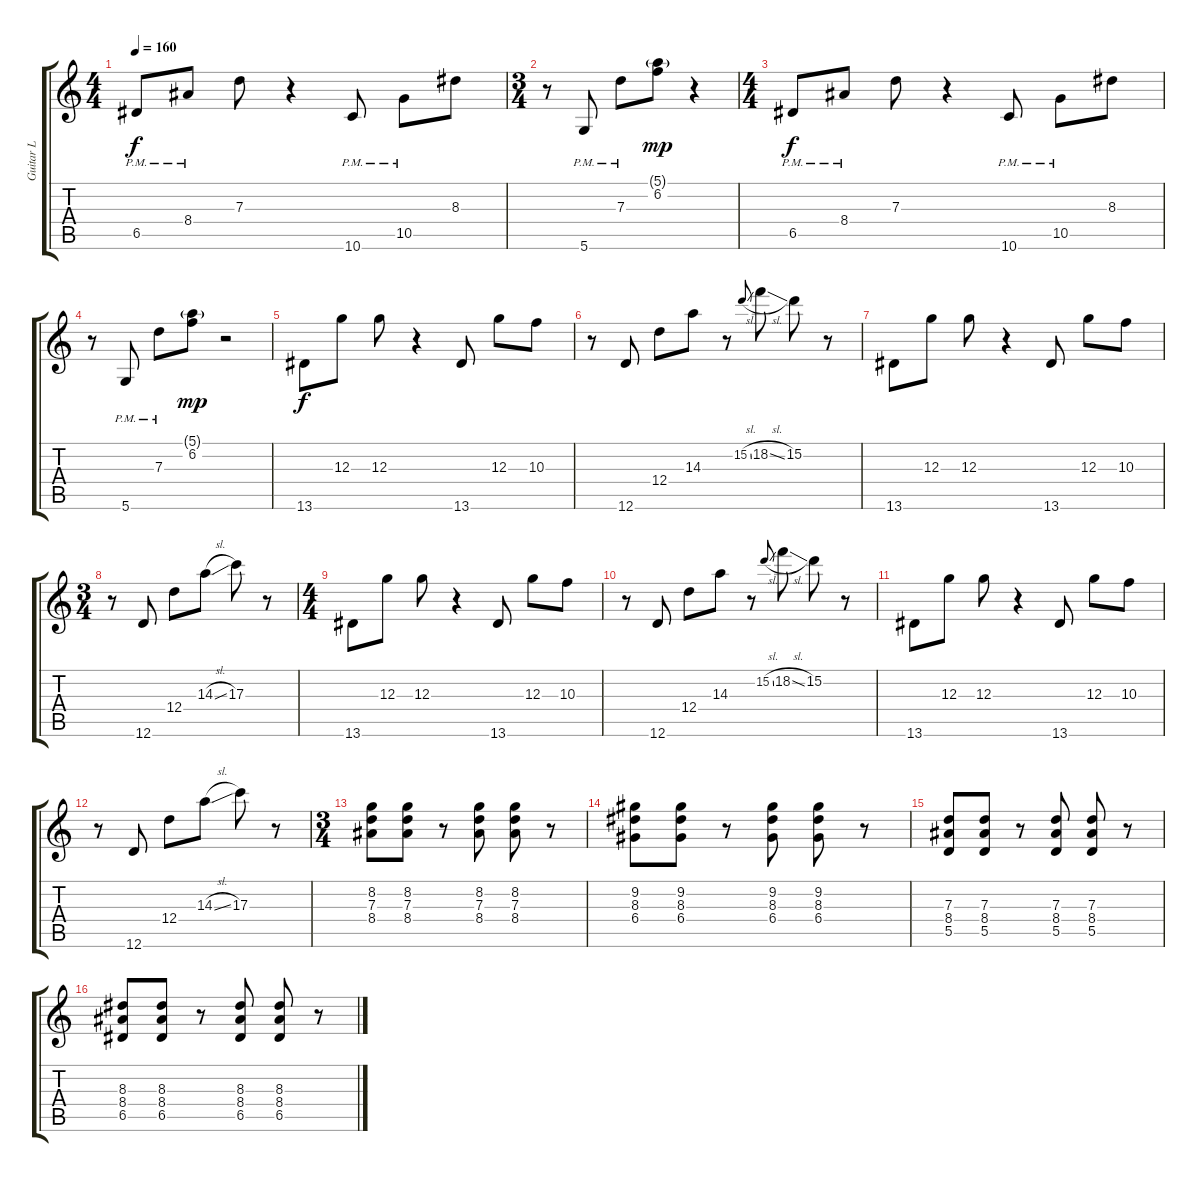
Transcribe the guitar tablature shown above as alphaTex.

\track ("Guitar L" "Guitar L") {instrument distortionguitar}
\staff {score tabs}
\tuning (E4 B3 G3 D3 A2 D2) {hide}
\ts (4 4)
\tempo 160
\clef g2
\ks c
6.5{pm}.8{dy f} 8.4{pm}.8 7.3.8 r.4 10.6{pm}.8 10.5{pm}.8 8.3.8 |
\ts (3 4)
r.8 5.6{pm}.8 7.3{pm}.8 (5.1{g} 6.2).8{dy mp} r.4 |
\ts (4 4)
6.5{pm}.8{dy f} 8.4{pm}.8 7.3.8 r.4 10.6{pm}.8 10.5{pm}.8 8.3.8 |
r.8 5.6{pm}.8 7.3{pm}.8 (5.1{g} 6.2).8{dy mp} r.2 |
13.6.8{dy f volume 12 balance 3} 12.3.8 12.3.8 r.4 13.6.8 12.3.8 10.3.8 |
r.8 12.6.8 12.4.8 14.3.8 r.8 15.2{sl}.8{gr onbeat} 18.2{sl}.8 15.2.8 r.8 |
13.6.8 12.3.8 12.3.8 r.4 13.6.8 12.3.8 10.3.8 |
\ts (3 4)
r.8 12.6.8 12.4.8 14.3{sl}.8 17.3.8 r.8 |
\ts (4 4)
13.6.8 12.3.8 12.3.8 r.4 13.6.8 12.3.8 10.3.8 |
r.8 12.6.8 12.4.8 14.3.8 r.8 15.2{sl}.8{gr onbeat} 18.2{sl}.8 15.2.8 r.8 |
13.6.8 12.3.8 12.3.8 r.4 13.6.8 12.3.8 10.3.8 |
r.8 12.6.8 12.4.8 14.3{sl}.8 17.3.8 r.8 |
\ts (3 4)
(8.2 7.3 8.4).8 (8.2 7.3 8.4).8 r.8 (8.2 7.3 8.4).8 (8.2 7.3 8.4).8 r.8 |
(9.2 8.3 6.4).8 (9.2 8.3 6.4).8 r.8 (9.2 8.3 6.4).8 (9.2 8.3 6.4).8 r.8 |
(7.3 8.4 5.5).8 (7.3 8.4 5.5).8 r.8 (7.3 8.4 5.5).8 (7.3 8.4 5.5).8 r.8 |
(8.3 8.4 6.5).8 (8.3 8.4 6.5).8 r.8 (8.3 8.4 6.5).8 (8.3 8.4 6.5).8 r.8
